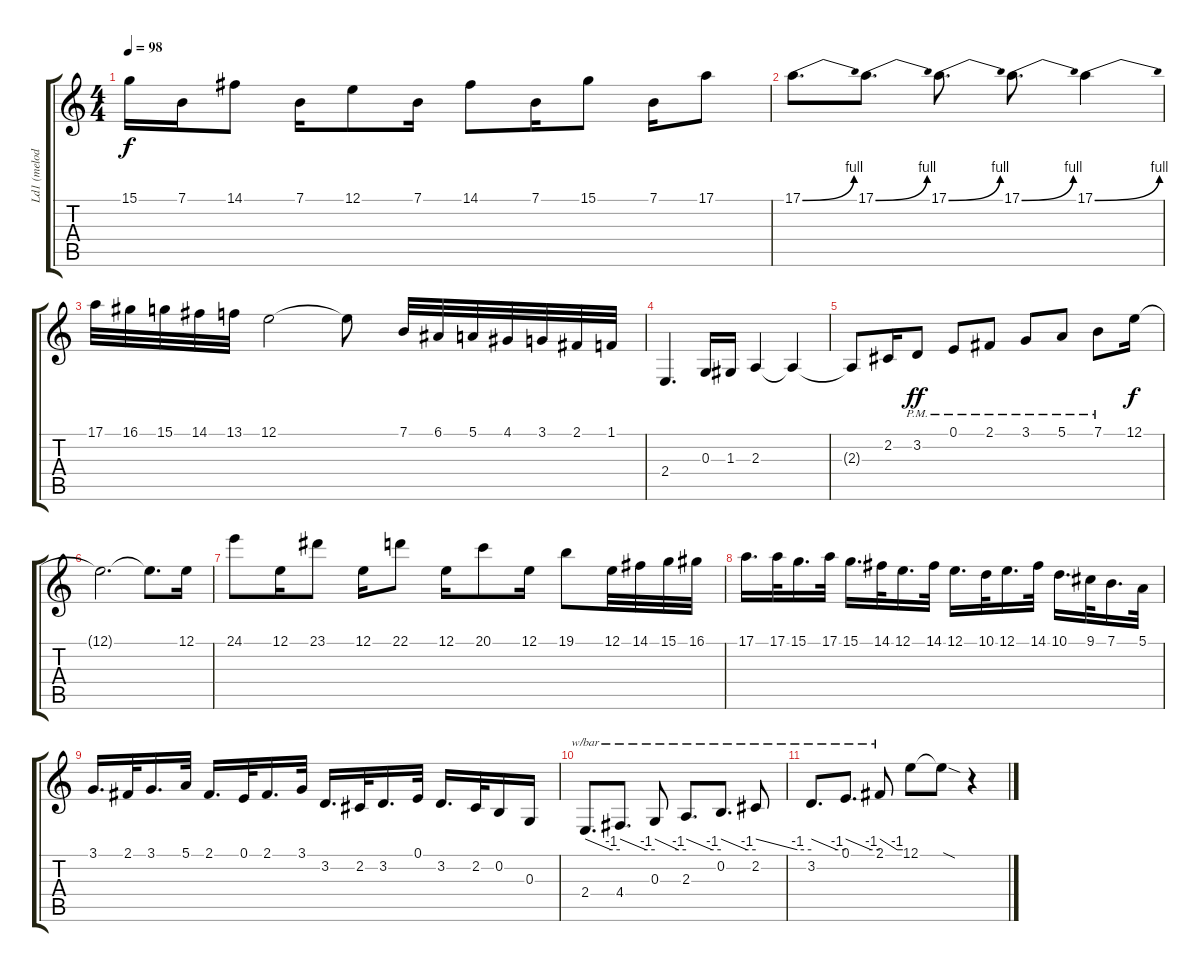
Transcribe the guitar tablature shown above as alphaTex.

\track ("Ld1 (melody)" "Ld1 (melod") {instrument lead2sawtooth}
\staff {score tabs}
\tuning (E4 B3 G3 D3 A2 E2) {hide}
\ts (4 4)
\tempo 98
\clef g2
\ks c
15.1{t}.16{dy f} 7.1.16 14.1.8 7.1.16 12.1.8 7.1.16 14.1.8 7.1.16 15.1.8 7.1.16 17.1.8 |
17.1{be (bend 0 0 60 4)}.8{d} 17.1{be (bend 0 0 60 4)}.8{d} 17.1{be (bend 0 0 60 4)}.8{d} 17.1{be (bend 0 0 60 4)}.8{d} 17.1{be (bend 0 0 60 4)}.4 |
17.1.32 16.1.32 15.1.32 14.1.32 13.1.32 12.1.2 12.1{t}.8 7.1.32 6.1.32 5.1.32 4.1.32 3.1.32 2.1.32 1.1.32 |
2.4.4{d} 0.3.16 1.3.16 2.3.4 2.3{t}.4 |
2.3{t}.8 2.2.16 3.2{pm}.8{dy ff} 0.1{pm}.8 2.1{pm}.8 3.1{pm}.8 5.1{pm}.8 7.1{pm}.8 12.1.16{dy f} |
12.1{t}.2{d} 12.1{t}.8{d} 12.1.16 |
24.1.8 12.1.16 23.1.8 12.1.16 22.1.8 12.1.16 20.1.8 12.1.16 19.1.8 12.1.32 14.1.32 15.1.32 16.1.32 |
17.1.16{d} 17.1.32 15.1.16{d} 17.1.32 15.1.16{d} 14.1.32 12.1.16{d} 14.1.32 12.1.16{d} 10.1.32 12.1.16{d} 14.1.32 10.1.16{d} 9.1.32 7.1.16{d} 5.1.32 |
3.1.16{d} 2.1.32 3.1.16{d} 5.1.32 2.1.16{d} 0.1.32 2.1.16{d} 3.1.32 3.2.16{d} 2.2.32 3.2.16{d} 0.1.32 3.2.16{d} 2.2.32 0.2.16 0.3.16 |
2.4.8{d tbe (custom default 0 0 45 -4 60 -4)} 4.4.8{d tbe (custom default 0 0 45 -4 60 -4)} 0.3.8{tbe (custom default 0 0 45 -4 60 -4)} 2.3.8{d tbe (custom default 0 0 45 -4 60 -4)} 0.2.8{d tbe (custom default 0 0 45 -4 60 -4)} 2.2.8{tbe (custom default 0 0 45 -4 60 -4)} |
3.2.8{d tbe (custom default 0 0 45 -4 60 -4)} 0.1.8{d tbe (custom default 0 0 45 -4 60 -4)} 2.1.8{tbe (custom default 0 0 45 -4 60 -4)} 12.1.8 12.1{sod t}.8 r.4
